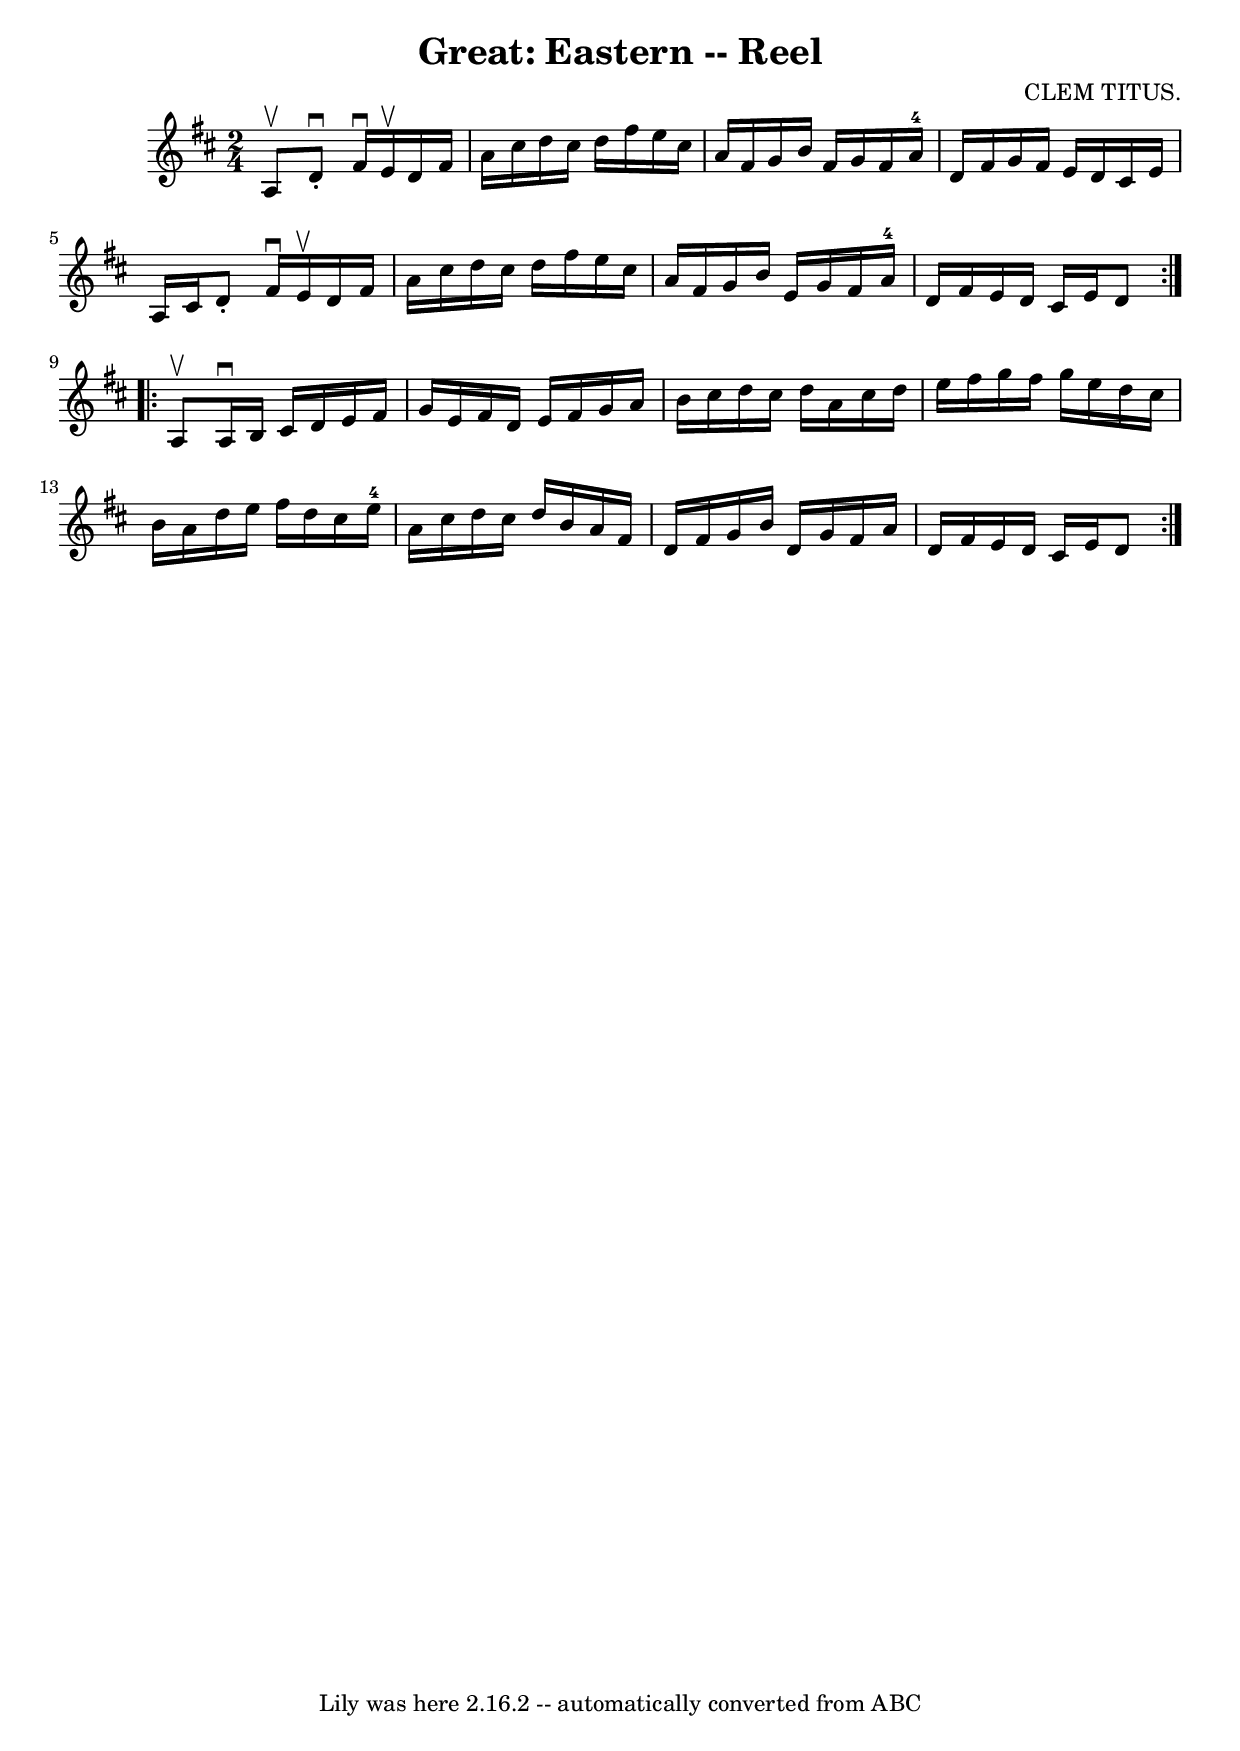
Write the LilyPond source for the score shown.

\version "2.7.40"
\include "Mammoth.ily"
\header {
	%% book = "Ryan's Mammoth Collection"
	composer = "CLEM TITUS."
	crossRefNumber = "1"
	footnotes = "\\\\348"
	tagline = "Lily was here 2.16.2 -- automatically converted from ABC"
	title = "Great: Eastern -- Reel"
}
voicedefault =  {


\repeat volta 2 {
\time 2/4 \key d \major a8^\upbow |
 d'8^\downbow-. fis'16 
^\downbow e'16^\upbow d'16 fis'16 a'16 cis''16    |
   
d''16 cis''16 d''16 fis''16 e''16 cis''16 a'16 fis'16    
|
 g'16 b'16 fis'16 g'16 fis'16 a'16-4 d'16    
fis'16    |
 g'16 fis'16 e'16 d'16 cis'16 e'16 a16    
cis'16    |
 d'8 -. fis'16^\downbow e'16^\upbow d'16    
fis'16 a'16 cis''16    |
 d''16 cis''16 d''16 fis''16    
e''16 cis''16 a'16 fis'16    |
 g'16 b'16 e'16 g'16   
 fis'16 a'16-4 d'16 fis'16    |
 e'16 d'16 cis'16    
e'16 d'8    }     \repeat volta 2 { a8^\upbow |
 a16^\downbow  
 b16 cis'16 d'16 e'16 fis'16 g'16 e'16    |
 fis'16   
 d'16 e'16 fis'16 g'16 a'16 b'16 cis''16    |
 d''16  
 cis''16 d''16 a'16 cis''16 d''16 e''16 fis''16    |
  
 g''16 fis''16 g''16 e''16 d''16 cis''16 b'16 a'16    
|
 d''16 e''16 fis''16 d''16 cis''16 e''16-4 a'16 
 cis''16    |
 d''16 cis''16 d''16 b'16 a'16 fis'16    
d'16 fis'16    |
 g'16 b'16 d'16 g'16 fis'16 a'16    
d'16 fis'16    |
 e'16 d'16 cis'16 e'16 d'8    }   
}

\score{
    <<

	\context Staff="default"
	{
	    \voicedefault 
	}

    >>
	\layout {
	}
	\midi {}
}
